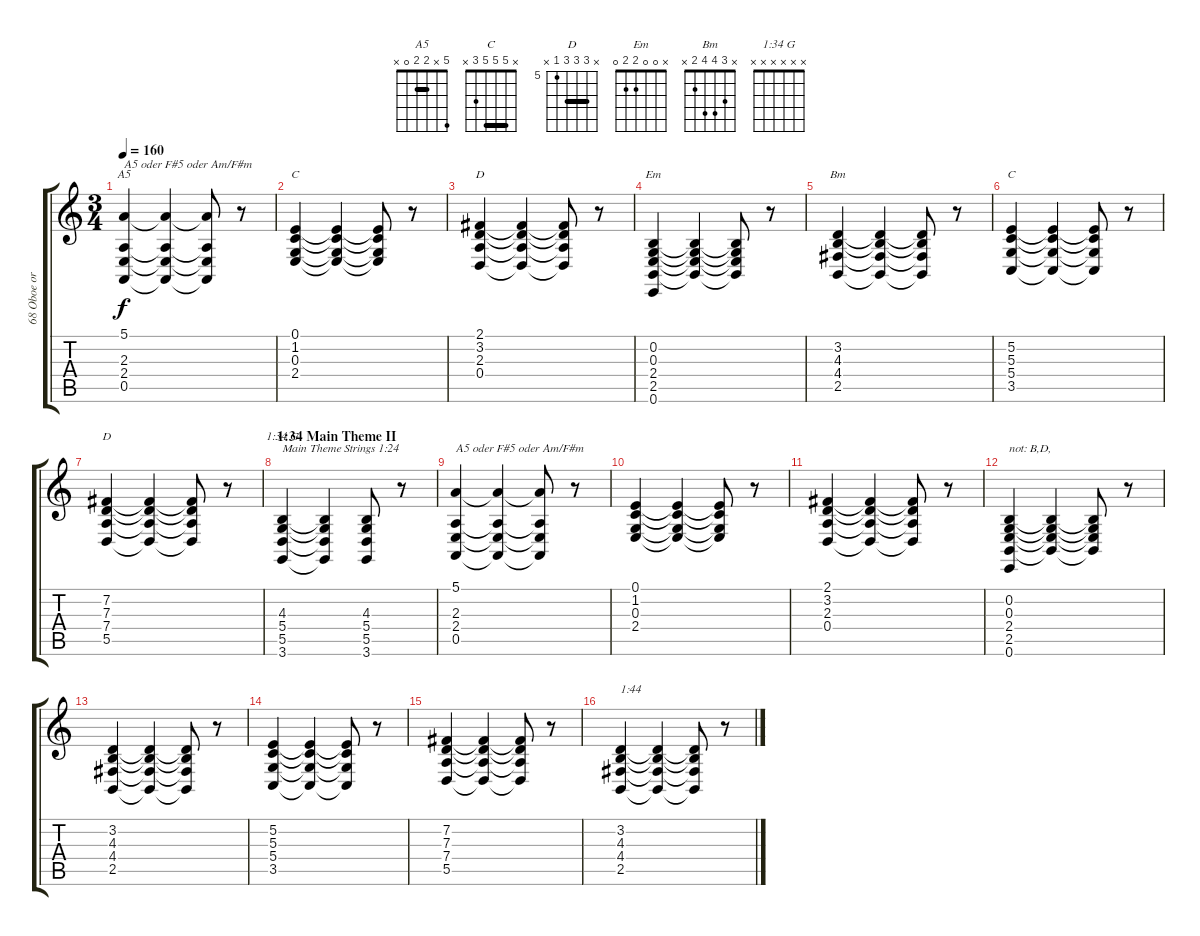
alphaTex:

\track ("68 Oboe or Klarinet / 57 Trombone" "68 Oboe or") {instrument oboe}
\staff {score tabs}
\tuning (E4 B3 G3 D3 A2 E2) {hide}
\chord ("A5" 5 x 2 2 0 x) {barre 2}
\chord ("C" x 1 0 2 x x)
\chord ("D" 2 3 2 0 x x) {barre 2}
\chord ("Em" x 0 0 2 2 0)
\chord ("Bm" x 3 4 4 2 x)
\chord ("C" x 5 5 5 3 x) {barre 5}
\chord ("D" x 7 7 7 5 x) {firstfret 5 barre 7}
\chord ("1:34 G" x x x x x x)
\ts (3 4)
\tempo 160
\clef g2
\ks c
(5.1 2.3 2.4 0.5).4{ch "A5" txt "A5 oder F#5 oder Am/F#m" dy f} (5.1{t} 2.3{t} 2.4{t} 0.5{t}).4 (5.1{t} 2.3{t} 2.4{t} 0.5{t}).8 r.8 |
(0.1 1.2 0.3 2.4).4{ch "C"} (0.1{t} 1.2{t} 0.3{t} 2.4{t}).4 (0.1{t} 1.2{t} 0.3{t} 2.4{t}).8 r.8 |
(2.1 3.2 2.3 0.4).4{ch "D"} (2.1{t} 3.2{t} 2.3{t} 0.4{t}).4 (2.1{t} 3.2{t} 2.3{t} 0.4{t}).8 r.8 |
(0.2 0.3 2.4 2.5 0.6).4{ch "Em"} (0.2{t} 0.3{t} 2.4{t} 2.5{t}).4 (0.2{t} 0.3{t} 2.4{t} 2.5{t}).8 r.8 |
(3.2 4.3 4.4 2.5).4{ch "Bm"} (3.2{t} 4.3{t} 4.4{t} 2.5{t}).4 (3.2{t} 4.3{t} 4.4{t} 2.5{t}).8 r.8 |
(5.2 5.3 5.4 3.5).4{ch "C"} (5.2{t} 5.3{t} 5.4{t} 3.5{t}).4 (5.2{t} 5.3{t} 5.4{t} 3.5{t}).8 r.8 |
(7.2 7.3 7.4 5.5).4{ch "D"} (7.2{t} 7.3{t} 7.4{t} 5.5{t}).4 (7.2{t} 7.3{t} 7.4{t} 5.5{t}).8 r.8 |
\section ("" "1:34 Main Theme II")
(4.3 5.4 5.5 3.6).4{ch "1:34 G" txt "Main Theme Strings 1:24"} (4.3{t} 5.4{t} 5.5{t} 3.6{t}).4 (4.3 5.4 5.5 3.6).8 r.8 |
(5.1 2.3 2.4 0.5).4{txt "A5 oder F#5 oder Am/F#m"} (5.1{t} 2.3{t} 2.4{t} 0.5{t}).4 (5.1{t} 2.3{t} 2.4{t} 0.5{t}).8 r.8 |
(0.1 1.2 0.3 2.4).4 (0.1{t} 1.2{t} 0.3{t} 2.4{t}).4 (0.1{t} 1.2{t} 0.3{t} 2.4{t}).8 r.8 |
(2.1 3.2 2.3 0.4).4 (2.1{t} 3.2{t} 2.3{t} 0.4{t}).4 (2.1{t} 3.2{t} 2.3{t} 0.4{t}).8 r.8 |
(0.2 0.3 2.4 2.5 0.6).4{txt "not: B,D,"} (0.2{t} 0.3{t} 2.4{t} 2.5{t}).4 (0.2{t} 0.3{t} 2.4{t} 2.5{t}).8 r.8 |
(3.2 4.3 4.4 2.5).4 (3.2{t} 4.3{t} 4.4{t} 2.5{t}).4 (3.2{t} 4.3{t} 4.4{t} 2.5{t}).8 r.8 |
(5.2 5.3 5.4 3.5).4 (5.2{t} 5.3{t} 5.4{t} 3.5{t}).4 (5.2{t} 5.3{t} 5.4{t} 3.5{t}).8 r.8 |
(7.2 7.3 7.4 5.5).4 (7.2{t} 7.3{t} 7.4{t} 5.5{t}).4 (7.2{t} 7.3{t} 7.4{t} 5.5{t}).8 r.8 |
(3.2 4.3 4.4 2.5).4{txt "1:44"} (3.2{t} 4.3{t} 4.4{t} 2.5{t}).4 (3.2{t} 4.3{t} 4.4{t} 2.5{t}).8 r.8
